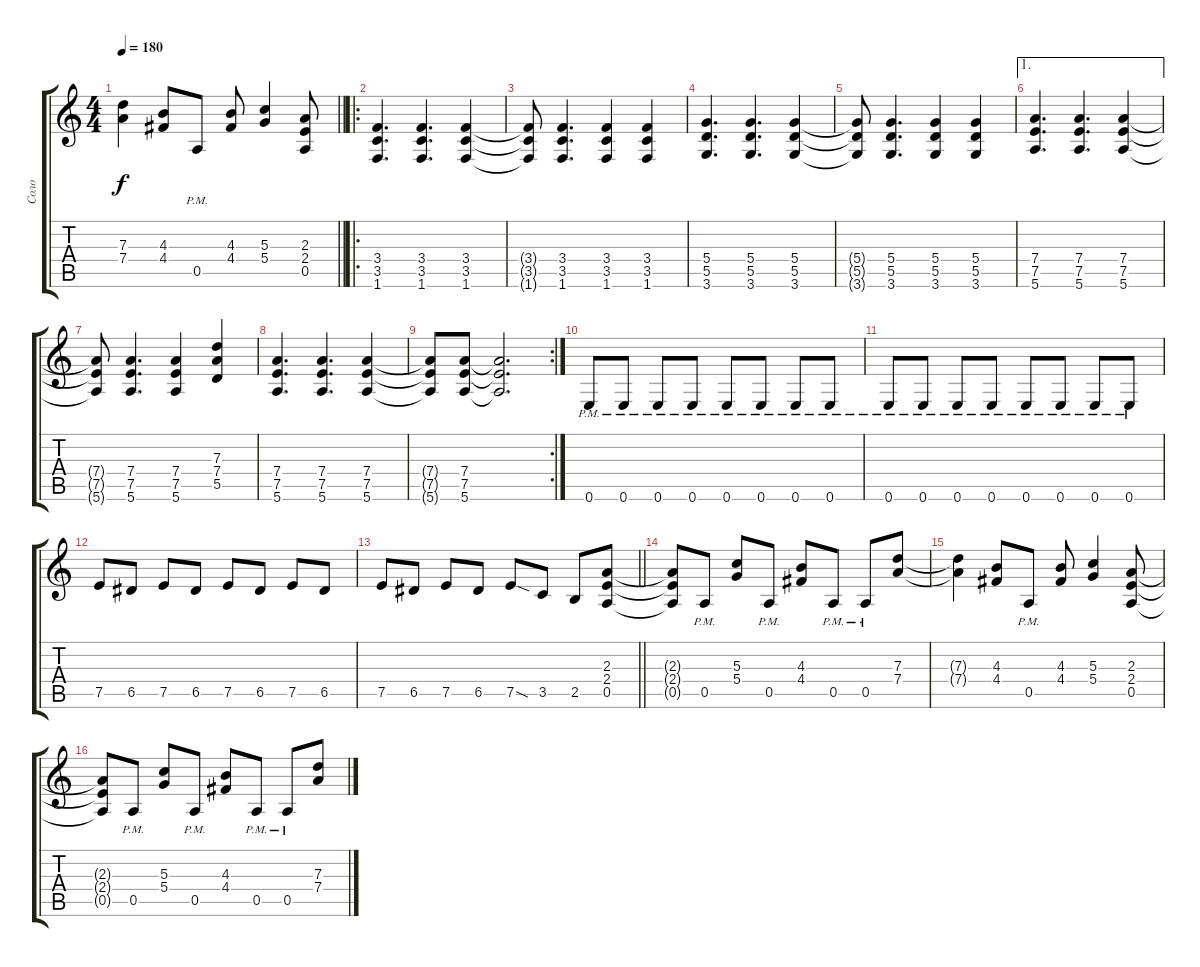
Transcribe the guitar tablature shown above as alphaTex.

\track ("Соло" "Соло") {instrument distortionguitar}
\staff {score tabs}
\tuning (E4 B3 G3 D3 A2 E2) {hide}
\ts (4 4)
\tempo 180
\clef g2
\barLineRight lightlight
\ks c
(7.3{t} 7.4{t}).4{dy f} (4.3 4.4).8 0.5{pm}.8 (4.3 4.4).8 (5.3 5.4).4 (2.3 2.4 0.5).8 |
\ro
(3.4 3.5 1.6).4{d} (3.4 3.5 1.6).4{d} (3.4 3.5 1.6).4 |
(3.4{t} 3.5{t} 1.6{t}).8 (3.4 3.5 1.6).4{d} (3.4 3.5 1.6).4 (3.4 3.5 1.6).4 |
(5.4 5.5 3.6).4{d} (5.4 5.5 3.6).4{d} (5.4 5.5 3.6).4 |
(5.4{t} 5.5{t} 3.6{t}).8 (5.4 5.5 3.6).4{d} (5.4 5.5 3.6).4 (5.4 5.5 3.6).4 |
\ae 1
(7.4 7.5 5.6).4{d} (7.4 7.5 5.6).4{d} (7.4 7.5 5.6).4 |
(7.4{t} 7.5{t} 5.6{t}).8 (7.4 7.5 5.6).4{d} (7.4 7.5 5.6).4 (7.3 7.4 5.5).4 |
(7.4 7.5 5.6).4{d} (7.4 7.5 5.6).4{d} (7.4 7.5 5.6).4 |
\rc 2
(7.4{t} 7.5{t} 5.6{t}).8 (7.4 7.5 5.6).8 (7.4{t} 7.5{t} 5.6{t}).2{d} |
0.6{pm}.8 0.6{pm}.8 0.6{pm}.8 0.6{pm}.8 0.6{pm}.8 0.6{pm}.8 0.6{pm}.8 0.6{pm}.8 |
0.6{pm}.8 0.6{pm}.8 0.6{pm}.8 0.6{pm}.8 0.6{pm}.8 0.6{pm}.8 0.6{pm}.8 0.6{pm}.8 |
7.5.8 6.5.8 7.5.8 6.5.8 7.5.8 6.5.8 7.5.8 6.5.8 |
\barLineRight lightlight
7.5.8 6.5.8 7.5.8 6.5.8 7.5{sod}.8 3.5.8 2.5.8 (2.3 2.4 0.5).8 |
(2.3{t} 2.4{t} 0.5{t}).8 0.5{pm}.8 (5.3 5.4).8 0.5{pm}.8 (4.3 4.4).8 0.5{pm}.8 0.5{pm}.8 (7.3 7.4).8 |
(7.3{t} 7.4{t}).4 (4.3 4.4).8 0.5{pm}.8 (4.3 4.4).8 (5.3 5.4).4 (2.3 2.4 0.5).8 |
(2.3{t} 2.4{t} 0.5{t}).8 0.5{pm}.8 (5.3 5.4).8 0.5{pm}.8 (4.3 4.4).8 0.5{pm}.8 0.5{pm}.8 (7.3 7.4).8
